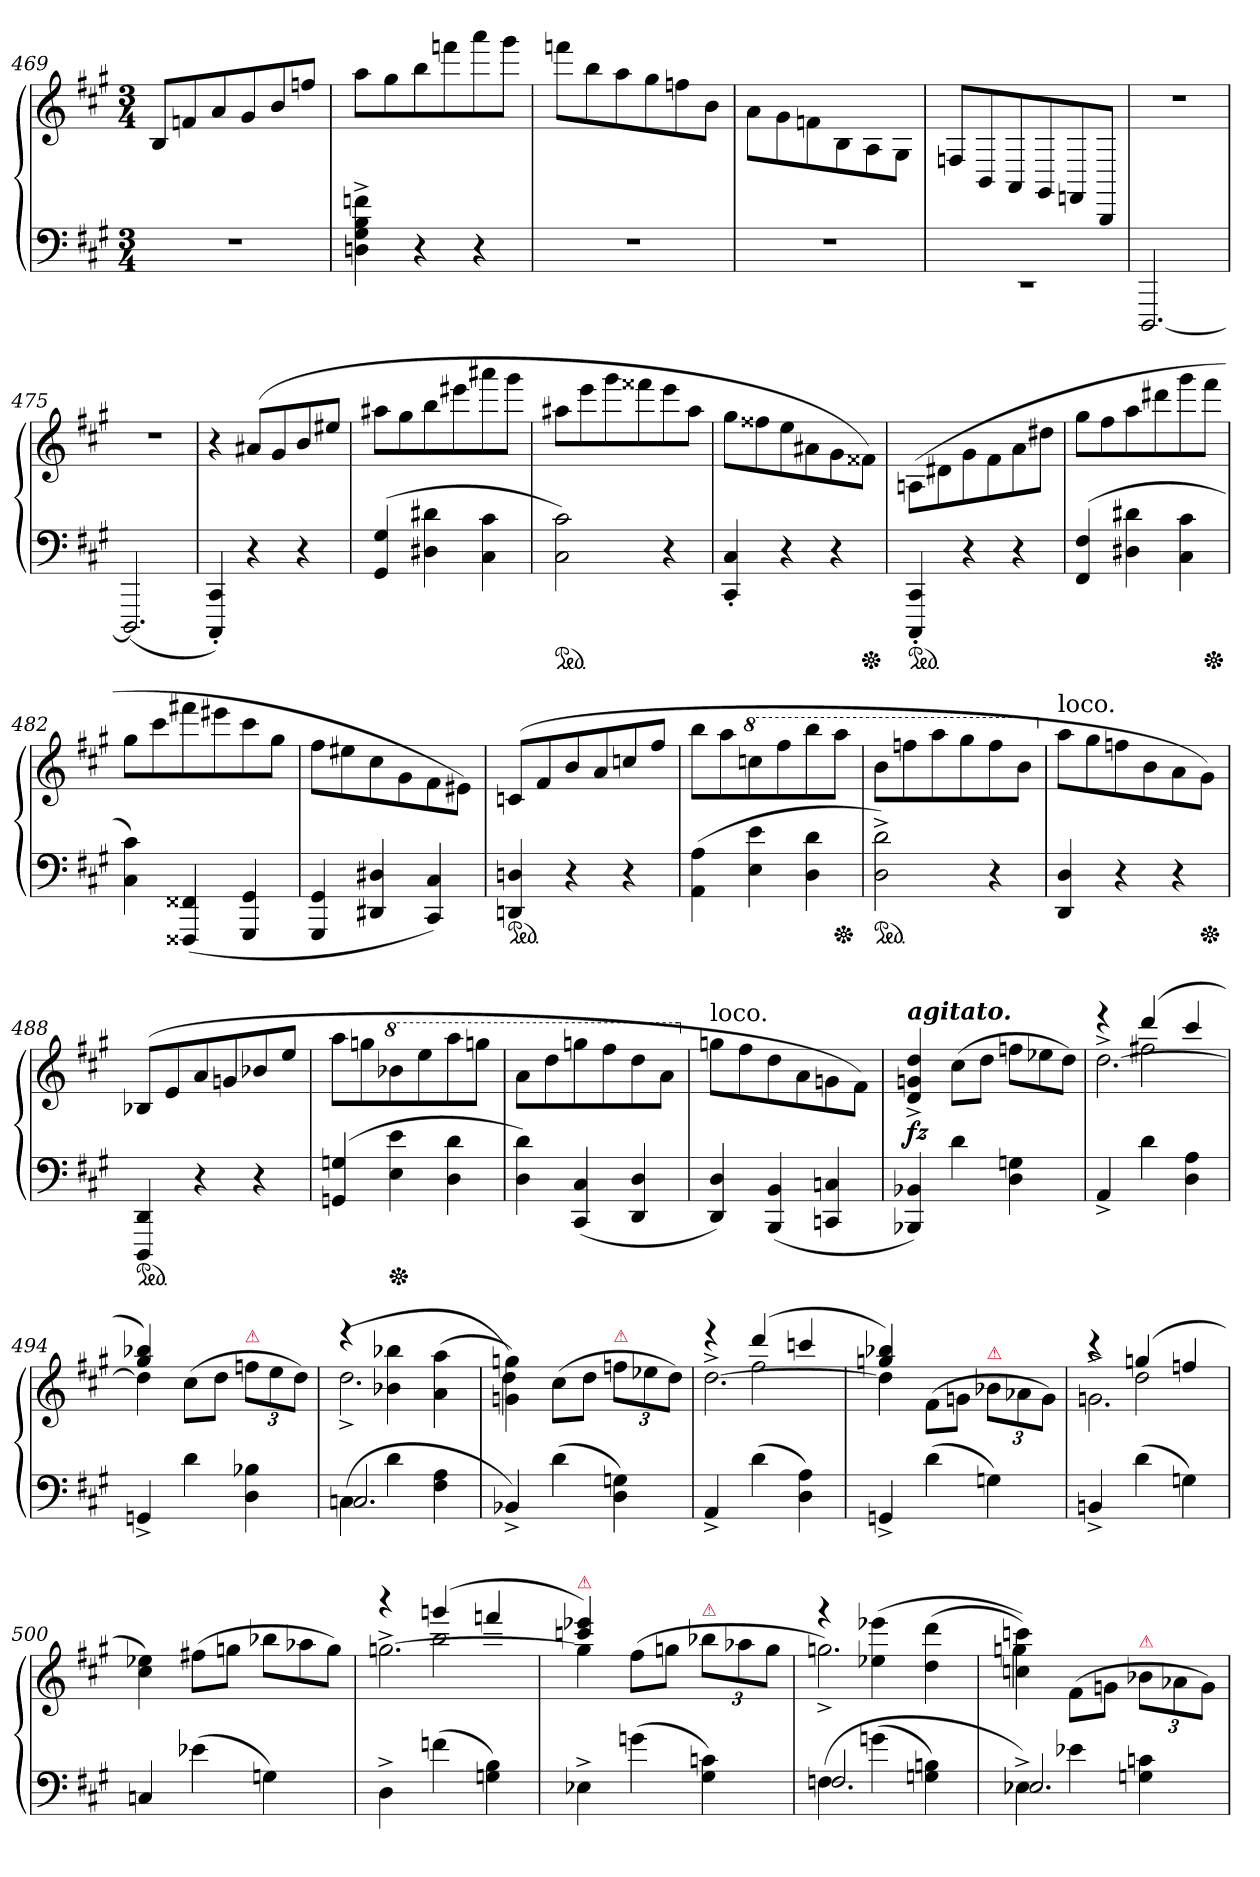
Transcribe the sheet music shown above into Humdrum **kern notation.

**kern	**kern	**dynam
*part1	*part1	*part1
*staff2	*staff1	*staff1/2
*clefF4	*clefG2	*
*k[f#c#g#]	*k[f#c#g#]	*
*M3/4	*M3/4	*
=469	=469	=469
2.rF	8BL	.
.	8fn	.
.	8a	.
.	8g#	.
.	8b	.
.	8ffnJ	.
=470	=470	=470
4Dn^< 4G#^< 4B^< 4fn^<	8aaL	.
.	8gg#	.
4r	8bb	.
.	8fffn	.
4r	8aaa	.
.	8ggg#J	.
=471	=471	=471
2.rF	8fffnL	.
.	8bb	.
.	8aa	.
.	8gg#	.
.	8ffn	.
.	8bJ	.
=472	=472	=472
2.rF	8a\L	.
.	8g#\	.
.	8fn\	.
.	8B\	.
.	8A/	.
.	8G#/J	.
=473	=473	=473
2.rEE	8Fn/L	.
.	8BB/	.
.	8AA/	.
.	8GG#/	.
.	8FFn/	.
.	8BBB/J	.
=474	=474	=474
[2.DDD	2.rdd	.
=475	=475	=475
(<2.DDD]	2.rdd	.
=476	=476	=476
4CCC#'< 4CC#'<)	4r	.
4r	(>8a#X/L	.
.	8g#	.
4r	8b	.
.	8ee#XJ	.
=477	=477	=477
(>4GG#/ 4G#/	8aa#XL	.
.	8gg#	.
4D#X 4d#X	8bb	.
.	8eee#X	.
4C# 4c#	8aaa#X	.
.	8ggg#J	.
=478	=478	=478
*ped	*	*
2C# 2c#)	8aa#XL	.
.	8eee	.
.	8ggg#	.
.	8fff##X	.
4r	8eee	.
.	8aa#J	.
=479	=479	=479
4CC#'< 4C#'<	8gg#L	.
.	8ff##X	.
4r	8ee	.
.	8a#X	.
4r	8g#	.
*Xped	*	*
.	8f##XJ)	.
=480	=480	=480
!LO:TX:b:color=crimson:t=⚠	!	!
*ped	*	*
4CCC#'< 4CC#'<	(>8An/L	.
.	8d#X\	.
4r	8g#\	.
.	8f#\	.
4r	8a\	.
.	8dd#X\J	.
=481	=481	=481
(>4FF#/ 4F#/	8gg#L	.
.	8ff#	.
4D#X 4d#X	8aa	.
.	8ddd#X\	.
4C# 4c#	8ggg#	.
*Xped	*	*
.	8fff#J	.
=482	=482	=482
4C# 4c#)	8gg#L	.
.	8ccc#	.
(<4FFF##X 4FF##X	8fff#X	.
.	8eee#X	.
4GGG# 4GG#	8ccc#	.
.	8gg#J	.
=483	=483	=483
4GGG# 4GG#	8ff#\L	.
.	8ee#X	.
4DD#X 4D#X	8cc#	.
.	8g#	.
4CC# 4C#)	8f#	.
.	8e#XJ)	.
=484	=484	=484
*ped	*	*
4DDn/ 4Dn/	(>8cnL	.
.	8f#	.
4r	8b	.
.	8a	.
4r	8ccn	.
.	8ff#J	.
=485	=485	=485
(>4AA 4A	8bbL	.
.	8aa	.
*	*8va	*
4E 4e	8cccn	.
.	8fff#	.
4D 4d	8bbb	.
*Xped	*	*
.	8aaaJ	.
=486	=486	=486
*ped	*	*
2D^< 2d^<)	8bbL	.
.	8fffn	.
.	8aaa	.
.	8ggg#	.
4r	8fff	.
.	8bbJ	.
=487	=487	=487
*	*X8va	*
!	!LO:TX:a:t=loco.	!
4DD 4D	8aaL	.
.	8gg#	.
4r	8ffn	.
.	8b	.
4r	8a	.
*Xped	*	*
.	8g#J)	.
=488	=488	=488
!LO:TX:b:color=crimson:t=⚠	!	!
*ped	*	*
4DDD 4DD	(>8B-XL	.
.	8e	.
4r	8a	.
.	8gn	.
4r	8b-X	.
.	8eeJ	.
=489	=489	=489
(>4GGn 4Gn	8aaL	.
.	8ggn	.
*	*8va	*
*Xped	*	*
4E 4e	8bb-X	.
.	8eee	.
4D 4d	8aaa	.
.	8gggnJ	.
=490	=490	=490
4D 4d)	8aaL	.
.	8ddd	.
(<4CC# 4C#	8gggn	.
.	8fff#	.
4DD 4D	8ddd	.
.	8aaJ	.
=491	=491	=491
*	*X8va	*
!	!LO:TX:a:t=loco.	!
4DD 4D)	8ggnL	.
.	8ff#	.
(<4BBB 4BB	8dd	.
.	8a	.
4CCn 4Cn	8gn	.
.	8f#J)	.
=492	=492	=492
!	!LO:TX:a:Bi:t=agitato.	!
4BBB-X 4BB-X)	4d^ 4gn^ 4dd^	fz
4d	(>8cc#L	.
.	8ddJ	.
*	*Xtuplet	*
4D 4Gn	12ffnL	.
.	12ee-X	.
.	12ddJ)	.
=493	=493	=493
*	*^	*
*	*	*^	*
4AA^>	4reee	4ryy	[2.dd^\	.
4d	(>4ddd	2ff#X	.	.
4D 4A	4ccc#	.	.	.
*	*	*v	*v	*
=494	=494	=494	=494
4GGn^	4gg# 4bb-X)	4dd]	.
4d	2rgggyy	(>8cc#L	.
.	.	8ddJ	.
*	*	*tuplet	*
!	!	!LO:TX:a:color=crimson:t=⚠	!
4D 4B-X	.	12ffnL	.
.	.	12ee	.
.	.	12ddJ)	.
=495	=495	=495	=495
*^	*	*	*
(<4Cn\	2.C/	(>4reee	2.dd^	.
4d\	.	4b-X\ 4bb-X\	.	.
4F#\ 4A\	.	(<4a\ 4aa\	.	.
*v	*v	*	*	*
=496	=496	=496	=496
4BB-X^>)	4gn\ 4ggn\)	4dd\)	.
(>4d	2rcccyy	(>8cc#L	.
.	.	8ddJ	.
!	!	!LO:TX:a:color=crimson:t=⚠	!
4D 4Gn)	.	12ffnL	.
.	.	12ee-X	.
.	.	12ddJ)	.
=497	=497	=497	=497
*	*	*^	*
4AA^>	4reee	4raayy	[2.dd^\	.
(>4d	(>4ddd	2ff#	.	.
4D 4A)	4cccn	.	.	.
*	*	*v	*v	*
=498	=498	=498	=498
4GGn^>	4ggn 4bb-X)	4dd]	.
(>4d	2raayy	(>8f#\L	.
.	.	8gnJ	.
!	!	!LO:TX:a:color=crimson:t=⚠	!
4Gn)	.	12b-X\L	.
.	.	12a-X	.
.	.	12gJ)	.
=499	=499	=499	=499
*	*	*^	*
4BBn^>	4rccc	4rffyy	2.gn^\	.
(>4d	(>4ggn	2dd	.	.
4Gn)	4ffn	.	.	.
*	*v	*v	*v	*
=500	=500	=500
4Cn	4cc# 4ee-X)	.
(>4e-X	(>8ff#XL	.
.	8ggnJ	.
*	*Xtuplet	*
4Gn)	12bb-XL	.
.	12aa-X	.
.	12ggJ)	.
=501	=501	=501
*	*^	*
*	*	*^	*
4D^	4rbbb	4ryy	[2.ggn^\	.
(>4fn	(>4gggn	2bb	.	.
4Gn 4B)	4fffn	.	.	.
*	*	*v	*v	*
=502	=502	=502	=502
!	!LO:TX:a:color=crimson:t=⚠	!	!
4E-X^	4cccn 4eee-X)	4ggn]	.
(>4gn	2reeeyy	(>8ff#L	.
.	.	8ggJ	.
*	*	*tuplet	*
!	!	!LO:TX:a:color=crimson:t=⚠	!
4G# 4cn)	.	12bb-XL	.
.	.	12aa-X	.
.	.	12ggJ	.
=503	=503	=503	=503
*^	*	*	*
(<4Fn\	2.F/	4rggg	2.ggn^)	.
(4gn\	.	(>4ee-X\ 4eee-X\	.	.
4Gn\ 4Bn\)	.	(>4dd\ 4ddd\	.	.
=504	=504	=504	=504	=504
4E-X^<\)	2.E-X/	4ccn\ 4cccn\))	4ggn\	.
4e-X\	.	2raayy	(>8f#\L	.
.	.	.	8gnJ	.
!	!	!	!LO:TX:a:color=crimson:t=⚠	!
4Gn\ 4cn\	.	.	12b-X\L	.
.	.	.	12a-X	.
.	.	.	12gJ)	.
*v	*v	*	*	*
*	*v	*v	*
=	=	=
*-	*-	*-
